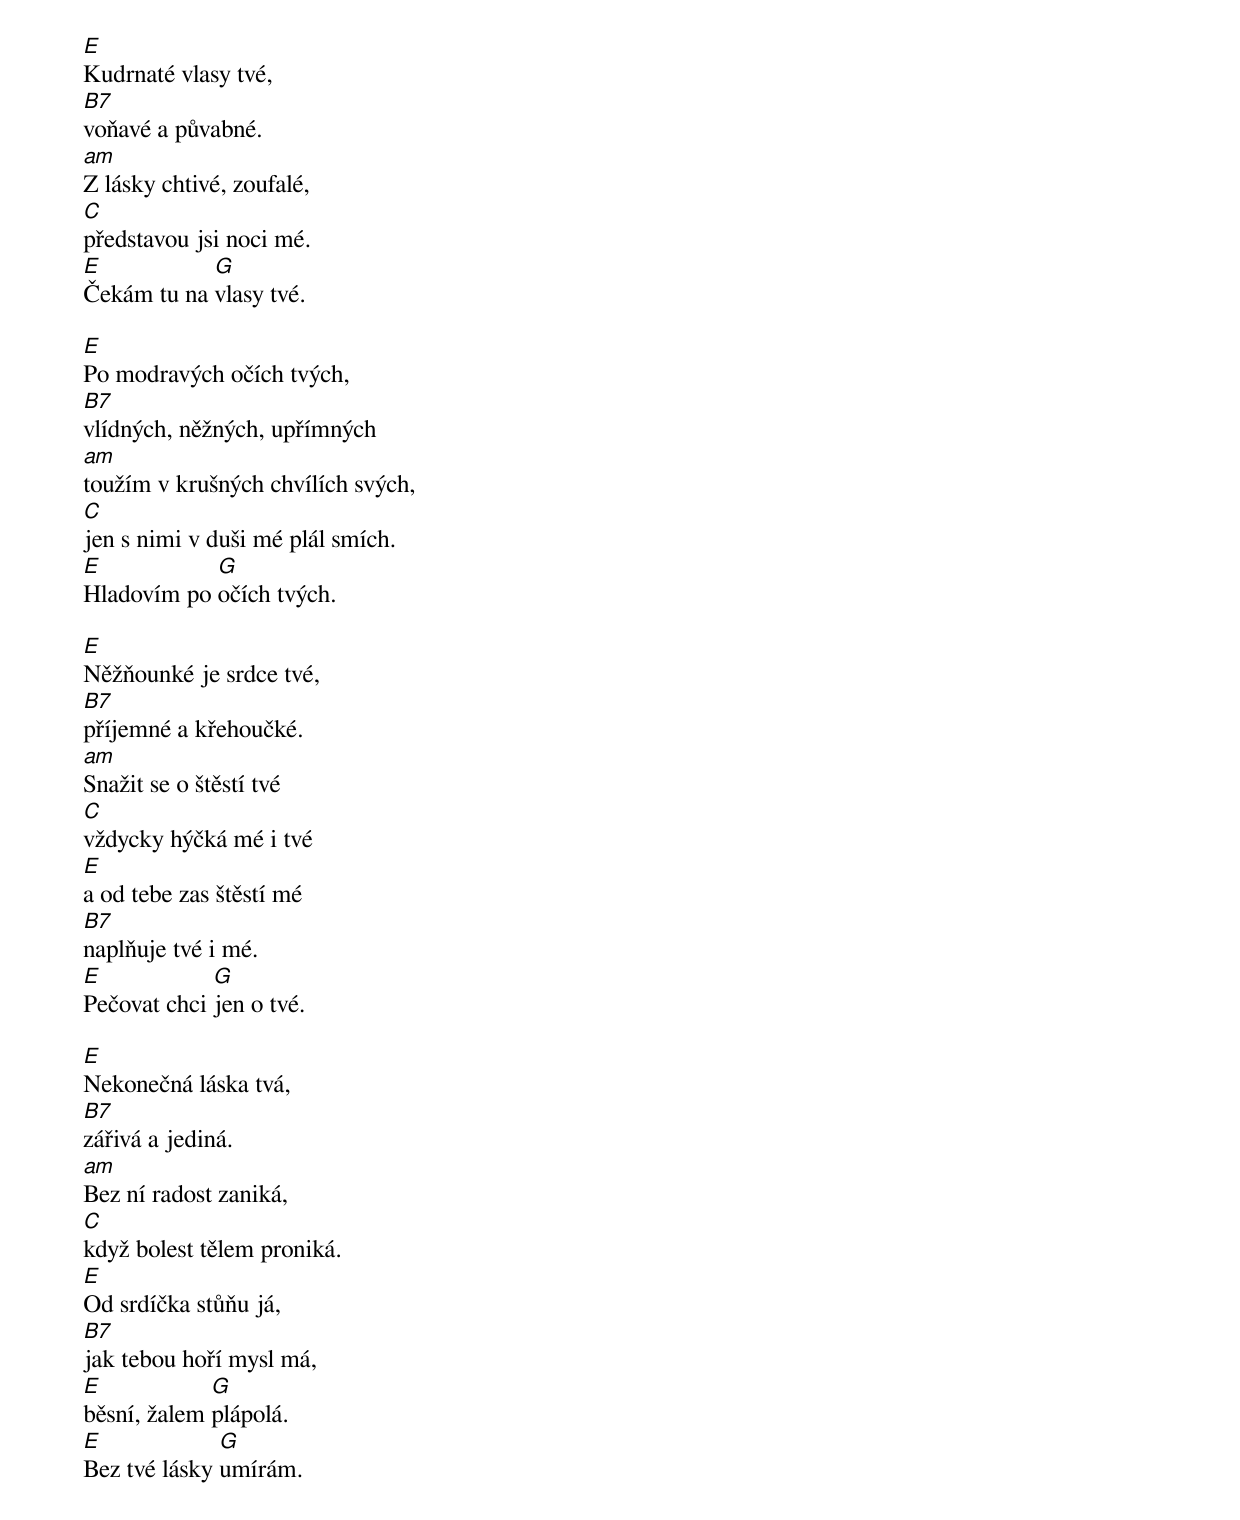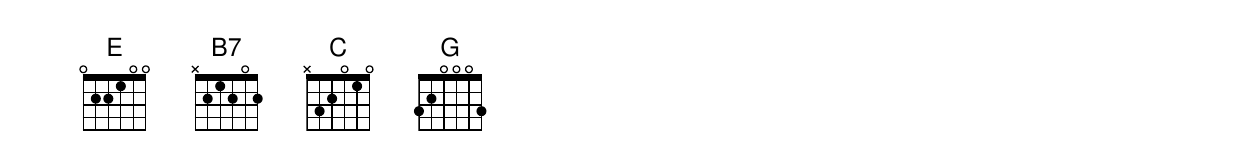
{{< chords >}}
[E]Kudrnaté vlasy tvé,
[B7]voňavé a půvabné.
[am]Z lásky chtivé, zoufalé,
[C]představou jsi noci mé.
[E]Čekám tu na [G]vlasy tvé.
{{< /chords >}}

{{< chords >}}
[E]Po modravých očích tvých,
[B7]vlídných, něžných, upřímných
[am]toužím v krušných chvílích svých,
[C]jen s nimi v duši mé plál smích.
[E]Hladovím po [G]očích tvých.
{{< /chords >}}

{{< chords >}}
[E]Něžňounké je srdce tvé,
[B7]příjemné a křehoučké.
[am]Snažit se o štěstí tvé
[C]vždycky hýčká mé i tvé
[E]a od tebe zas štěstí mé
[B7]naplňuje tvé i mé.
[E]Pečovat chci [G]jen o tvé.
{{< /chords >}}

{{< chords >}}
[E]Nekonečná láska tvá,
[B7]zářivá a jediná.
[am]Bez ní radost zaniká,
[C]když bolest tělem proniká.
[E]Od srdíčka stůňu já,
[B7]jak tebou hoří mysl má,
[E]běsní, žalem [G]plápolá.
[E]Bez tvé lásky [G]umírám.
{{< /chords >}}
